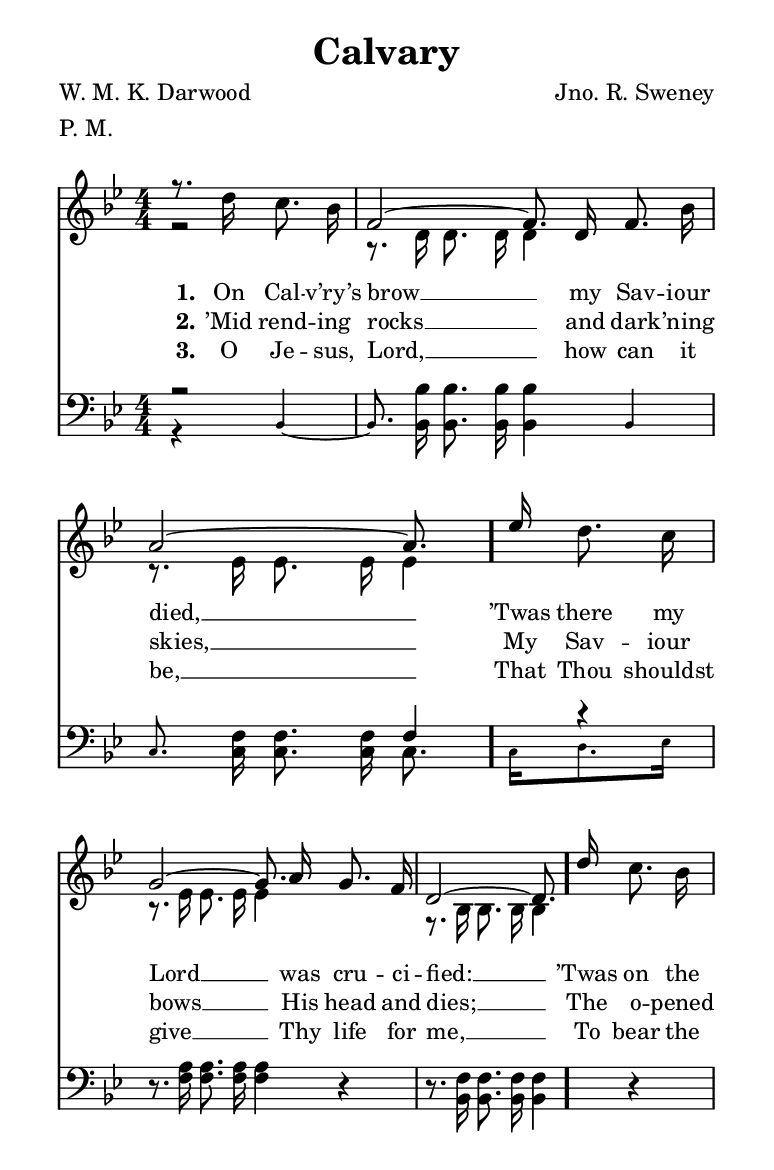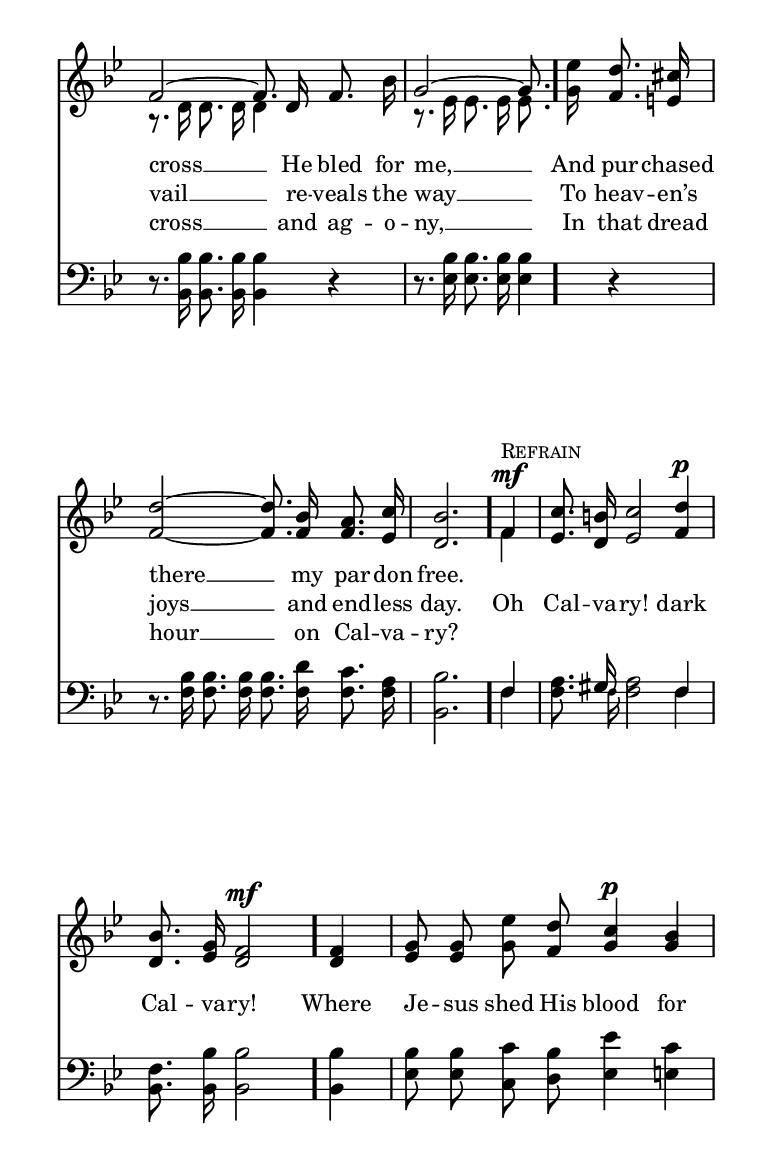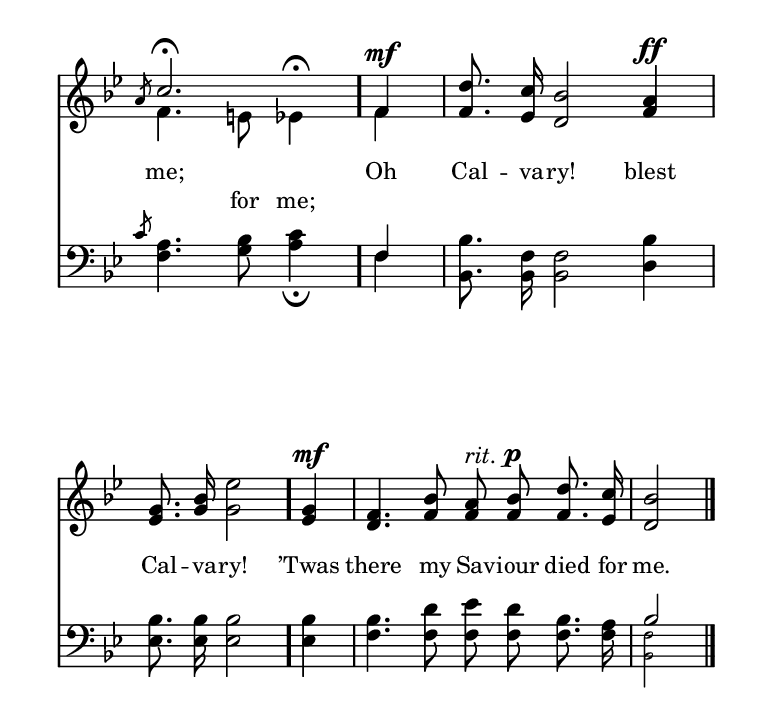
\include "common/global.ily"
\paper {
  \include "common/paper.ily"
}

\header{
  %gospel
  hymnnumber = "210"
  title = "Calvary"
  tunename = ""
  meter = "P. M."
  poet = "W. M. K. Darwood"
  composer = "Jno. R. Sweney"
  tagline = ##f
}

ta = { \tempo 4=80 }
tb = { \tempo 4=40 }

global = {
  \include "common/overrides.ily"
  \override Staff.TimeSignature.style = #'numbered
  \time 4/4
  \override Score.MetronomeMark.transparent = ##t % hide all fermata changes too
  \ta
  \key bes \major
  \partial 2
  \autoBeamOff
}

patternA = { c16 c8. c16 | c2 ~ c8. c16 c8. c16 | c2 ~ c8. }
patternB = { c16 c8. c16 | c2 ~ c8. c16 c8. c16 | c2. }

patternC = { c4 | c'8. c16 c2 c4 | c8. c16 c2 }
patternD = { c4 | c4. c8 c c c8. c16 | c2 }

patternF = { | r8. c16 c8. c16 c4 r4 | r8. c16 c8. c16 c4 }

smallNotes = \override NoteHead.font-size = #-4
normalNotes = \override NoteHead.font-size = #0

notesSoprano = {
\global
\relative c'' {

  r8.%{^\markup{\italic Moderato. }%} % original has tempo mark but we don't have room or need
  \changePitch \patternA { d c bes | f ~ f d f bes | a ~ a }
  \changePitch \patternA { ees' d c | g g a g f | d d }
  \changePitch \patternA { d' c bes | f f d f bes | g g }
  \changePitch \patternB { ees' d cis | d d bes a c | bes }

  \eogbreak
  << s^\markup { \small \caps "Refrain" }
  { f4^\mf | c'8. b16 c2 d4^\p | bes8. g16 f2^\mf } >>
  f4 | g8 g ees' d c4^\p bes | \slashedGrace a8 c2. \fermata
  \changePitch \patternC { f,^\mf | d' c bes a^\ff | g bes ees }
  g,4^\mf | f4. bes8 a^\markup{\italic rit.} bes^\p d8. c16 | bes2

  \bar "|."

}
}

notesAlto = {
\global
\relative e' {

  r2 | r8. d16 d8. d16 d4 r4 | r8. ees16 ees8. ees16 ees4
  r4 | \changePitch \patternF { ees ees ees ees bes bes bes bes }
  r4 | r8. d16 d8. d16 d4 r4 r8. ees16 ees8. ees16 ees8.
  \changePitch \patternB { g f e | f f f f ees | d }

  \changePitch \patternC { f | ees d ees f | d ees d }
  d4 | ees8 ees g f g4 g | f4. e8 \tb ees4^\fermata \ta
  \changePitch \patternC { f | f ees d f | ees g g }
  \changePitch \patternD { ees | d f f f f ees | d }

}
}

notesTenor = {
\global
\relative a {

  r2 | \changePitch \patternF { bes bes bes bes f f f f }
  r4 | \changePitch \patternF { a a a a f f f f }
  r4 | \changePitch \patternF { bes bes bes bes bes bes bes bes }
  r4 | r8. bes16 bes8. bes16 bes8. d16 c8. a16 | bes2.

  \changePitch \patternC { f | a gis a f | f bes bes }
  bes4 | bes8 bes c bes ees4 c | \slashedGrace c8 a4. bes8 c4
  \changePitch \patternC { f, | bes f f bes | bes bes bes }
  \changePitch \patternD { bes | bes d ees d bes a bes }

}
}

notesBass = {
\global
\relative f, {

  r4 \smallNotes bes4 ~ | bes8. \normalNotes bes16 bes8. bes16 bes4 \smallNotes bes4 | c8. \normalNotes c16 c8. c16 c8.
  \smallNotes c16[ d8. ees16] \normalNotes | \changePitch \patternF { f f f f bes, bes bes bes }
  r4 | \changePitch \patternF { bes bes bes bes ees ees ees ees }
  r4 | r8. f16 f8. f16 f8. f16 f8. f16 | bes,2.

  \changePitch \patternC { f' | f f f f | bes, bes bes }
  bes4 | ees8 ees c d ees4 e | f4. g8 a4_\fermata
  \changePitch \patternC { f | bes, bes bes d | ees ees ees }
  \changePitch \patternD { ees | f f f f f f | < f bes, > }

}
}

Refrain = \lyricmode {

Oh Cal -- va -- ry! dark Cal -- va -- ry! \bar "."
Where Je -- sus shed His blood for me; \bar "."
Oh Cal -- va -- ry! blest Cal -- va -- ry! \bar "."
’Twas there my Sav -- iour died for me. \bar "."

}

wordsA = \lyricmode {
\set stanza = "1."

On Cal -- v’ry’s brow __ my Sav -- iour died, __ \bar "."
’Twas there my Lord __ was cru -- ci -- fied: __ \bar "."
’Twas on the cross __ He bled for me, __ \bar "."
And pur -- chased there __ my par -- don free. \bar "."

}

wordsB = \lyricmode {
\set stanza = "2."

’Mid rend -- ing rocks __ and dark -- ’ning skies, __
My Sav -- iour bows __ His head and dies; __
The o -- pened vail __ re -- veals the way __
To heav -- en’s joys __ and end -- less day.

\Refrain

}

wordsC = \lyricmode {
\set stanza = "3."

O Je -- sus, Lord, __ how can it be, __
That Thou shouldst give __ Thy life for me, __
To bear the cross __ and ag -- o -- ny, __
In that dread hour __ on Cal -- va -- ry?

}

underWords = \lyricmode {

{ \repeat unfold 48 \skip 4 }
for me;

}

\score {
  \context ChoirStaff <<
    \context Staff = upper <<
      \set Staff.autoBeaming = ##f
      \set ChoirStaff.systemStartDelimiter = #'SystemStartBar
      \set ChoirStaff.printPartCombineTexts = ##f
      \partcombine #'(2 . 9) \notesSoprano \notesAlto
      \context NullVoice = sopranos { \voiceOne << \notesSoprano >> }
      \context NullVoice = altos { \voiceTwo << \notesAlto >> }
      \context Lyrics = one   \lyricsto sopranos \wordsA
      \context Lyrics = two   \lyricsto sopranos \wordsB
      \context Lyrics = three \lyricsto sopranos \wordsC
    >>
    \context Staff = men <<
      \set Staff.autoBeaming = ##f
      \clef bass
      \set ChoirStaff.printPartCombineTexts = ##f
      \partcombine #'(2 . 9) \notesTenor \notesBass
      \context NullVoice = tenors { \voiceOne << \notesTenor >> }
      \context NullVoice = basses { \voiceTwo << \notesBass >> }
    >>
    \context Lyrics = three \lyricsto altos \underWords
  >>
  \layout {
    \include "common/layout.ily"
  }
  \midi{
    \include "common/midi.ily"
  }
}

\version "2.19.49"  % necessary for upgrading to future LilyPond versions.

% vi:set et ts=2 sw=2 ai nocindent syntax=lilypond:
